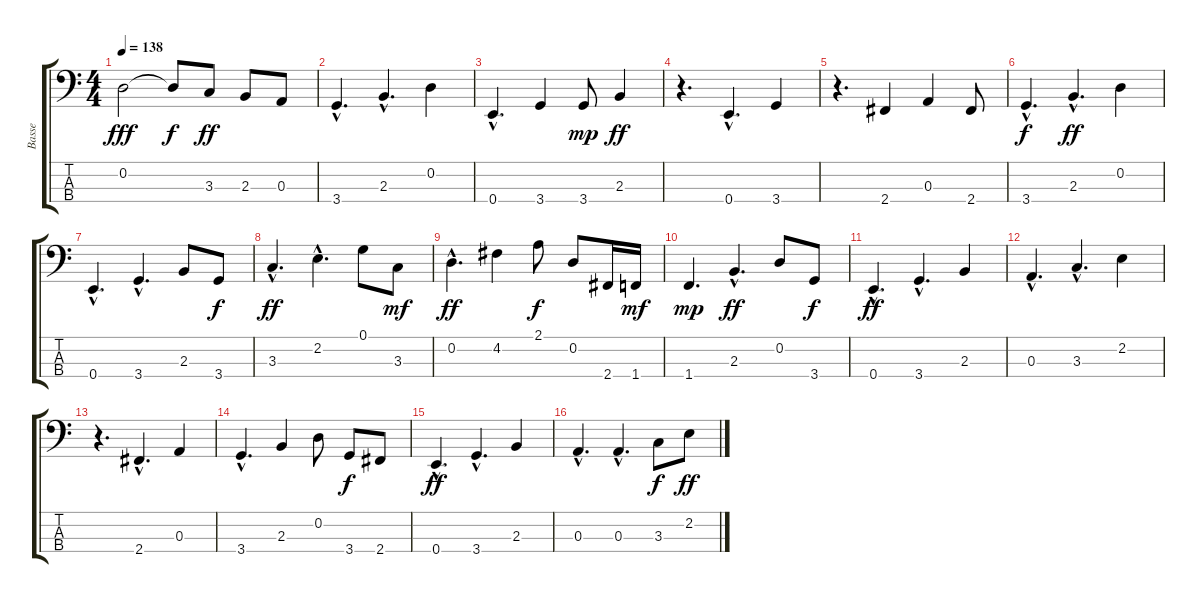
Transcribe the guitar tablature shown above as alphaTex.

\track ("Basse" "Basse") {instrument electricbassfinger}
\staff {score tabs}
\tuning (G2 D2 A1 E1) {hide}
\ts (4 4)
\tempo 138
\clef f4
\ks c
0.2.2{dy fff} 0.2{t}.8{dy f} 3.3.8{dy ff} 2.3.8 0.3.8 |
3.4{hac}.4{d} 2.3{hac}.4{d} 0.2.4 |
0.4{hac}.4{d} 3.4.4 3.4.8{dy mp} 2.3.4{dy ff} |
r.4{d} 0.4{hac}.4{d} 3.4.4 |
r.4{d} 2.4.4 0.3.4 2.4.8 |
3.4{hac}.4{d dy f} 2.3{hac}.4{d dy ff} 0.2.4 |
0.4{hac}.4{d} 3.4{hac}.4{d} 2.3.8 3.4.8{dy f} |
3.3{hac}.4{d dy ff} 2.2{hac}.4{d} 0.1.8 3.3.8{dy mf} |
0.2{hac}.4{d dy ff} 4.2.4 2.1.8{dy f} 0.2.8 2.4.16 1.4.16{dy mf} |
1.4.4{d dy mp} 2.3{hac}.4{d dy ff} 0.2.8 3.4.8{dy f} |
0.4{hac}.4{d dy ff} 3.4{hac}.4{d} 2.3.4 |
0.3{hac}.4{d} 3.3{hac}.4{d} 2.2.4 |
r.4{d} 2.4{hac}.4{d} 0.3.4 |
3.4{hac}.4{d} 2.3.4 0.2.8 3.4.8{dy f} 2.4.8 |
0.4{hac}.4{d dy ff} 3.4{hac}.4{d} 2.3.4 |
0.3{hac}.4{d} 0.3{hac}.4{d} 3.3.8{dy f} 2.2.8{dy ff}
